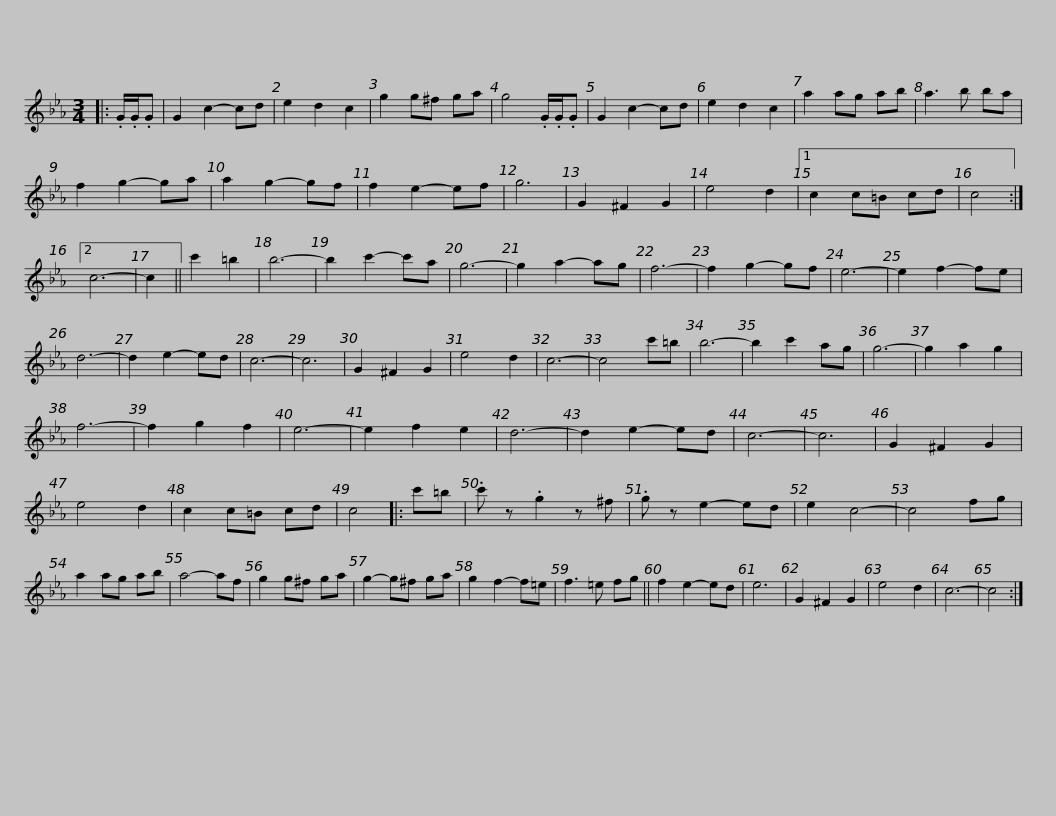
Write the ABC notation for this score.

X:1
L:1/8
M:3/4
I:linebreak $
K:Eb
V:1 treble
V:1
|: .G/.G/.G | G2 c2- cd | e2 d2 c2 | g2 g^f ga | g4 .G/.G/.G | %5
 G2 c2- cd | e2 d2 c2 | a2 ag ab | a3 b ba |$ f2 g2- ga | %10
 a2 g2- gf | f2 e2- ef | g6 | G2 ^F2 G2 | e4 d2 |1 %15
 c2 c=B cd | c4 :|2 c6- | c2 || c'2 =b2 | %20
 b6- |$ b2 c'2- c'a | g6- | g2 a2- ag | f6- | %25
 f2 g2- gf | e6- | e2 f2- fe | d6- | d2 e2- ed | %30
 c6- | c6 | G2 ^F2 G2 | e4 d2 |$ c6- | %35
 c4 c'=b | b6- | b2 c'2 ag | g6- | g2 a2 g2 | %40
 f6- | f2 g2 f2 | e6- | e2 f2 e2 | d6- | %45
 d2 e2- ed | c6- | c6 |$ G2 ^F2 G2 | e4 d2 | %50
 c2 c=B cd | c4 |: c'=b | .c' z .g2 z ^f | .g z e2- ed | %55
 e2 c4- | c4 fg | a2 ag ab |$ a4- af | g2 g^f ga | %60
 g2- g^f ga | g2 f2- f=e | f3 =e fg || f2 e2- ed | e6 | %65
 G2 ^F2 G2 | e4 d2 | c6- | c4 :| %69
